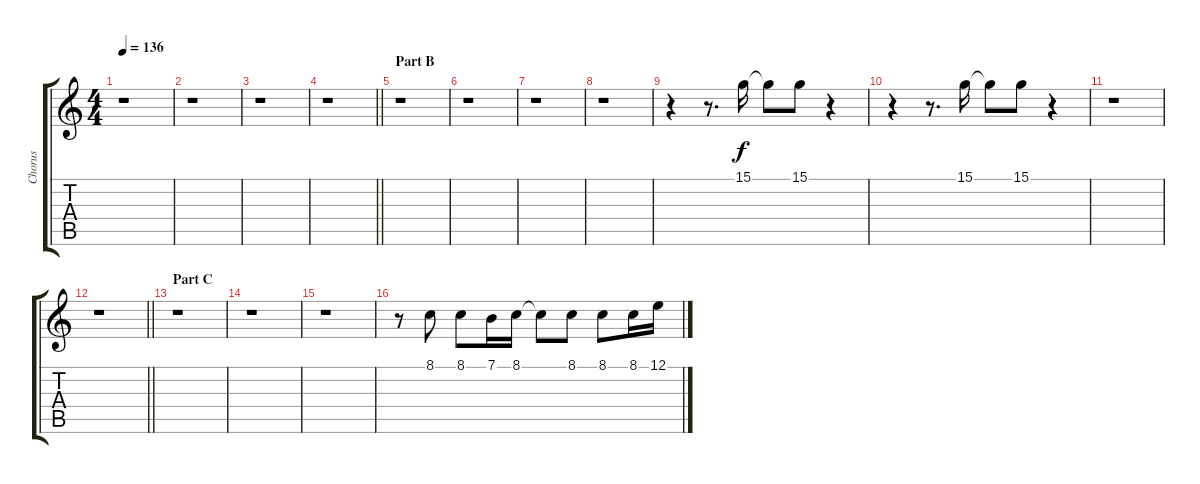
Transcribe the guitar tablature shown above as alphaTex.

\track ("Chorus" "Chorus") {instrument trumpet}
\staff {score tabs}
\tuning (E4 B3 G3 D3 A2 E2) {hide}
\ts (4 4)
\tempo 136
\clef g2
\ks c
r.1{dy f} |
r.1 |
r.1 |
\barLineRight lightlight
r.1 |
\section ("" "Part B")
r.1 |
r.1 |
r.1 |
r.1 |
r.4 r.8{d} 15.1.16 15.1{t}.8 15.1.8 r.4 |
r.4 r.8{d} 15.1.16 15.1{t}.8 15.1.8 r.4 |
r.1 |
\barLineRight lightlight
r.1 |
\section ("" "Part C")
r.1 |
r.1 |
r.1 |
r.8 8.1.8 8.1.8 7.1.16 8.1.16 8.1{t}.8 8.1.8 8.1.8 8.1.16 12.1.16
